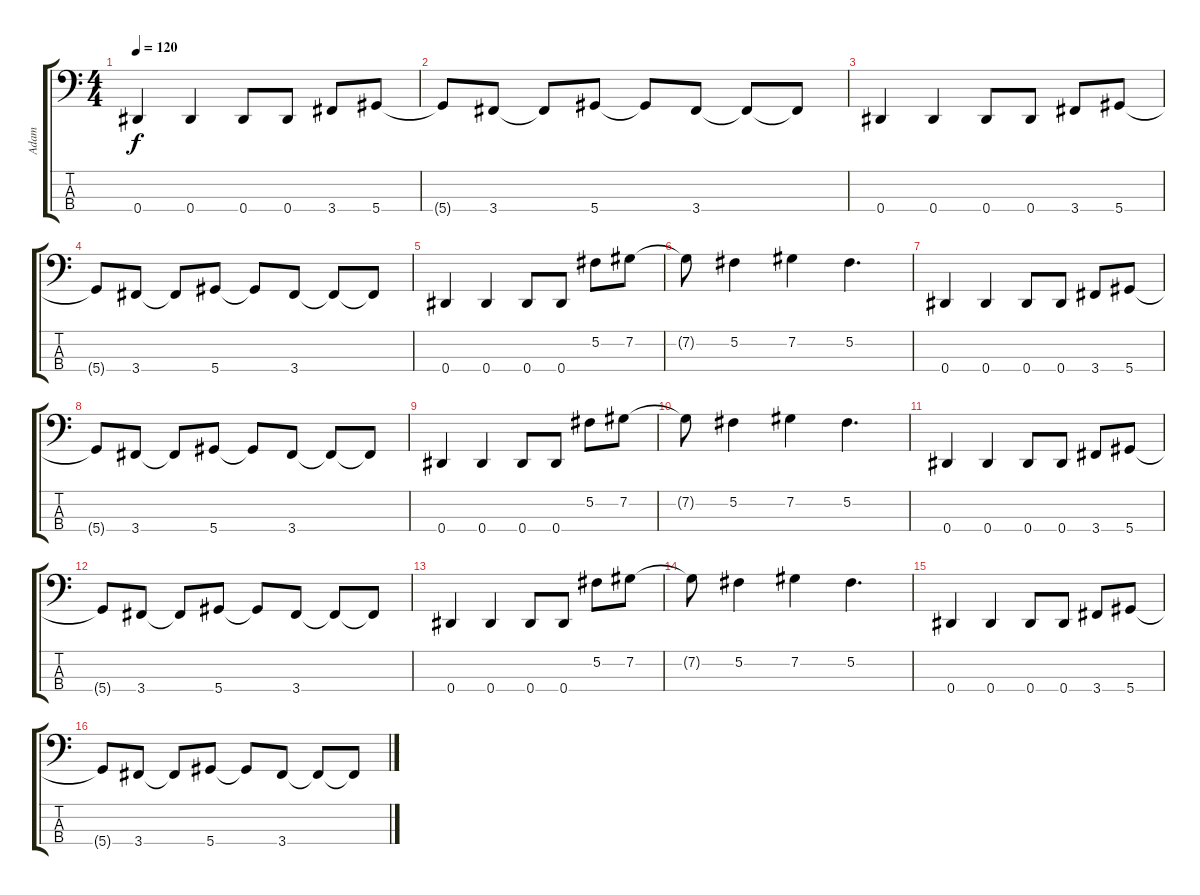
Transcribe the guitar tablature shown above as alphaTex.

\track ("Adam" "Adam") {instrument electricbassfinger}
\staff {score tabs}
\tuning (Gb2 Db2 Ab1 Eb1) {hide}
\ts (4 4)
\tempo 120
\clef f4
\ks c
0.4.4{dy f} 0.4.4 0.4.8 0.4.8 3.4.8 5.4.8 |
5.4{t}.8 3.4.8 3.4{t}.8 5.4.8 5.4{t}.8 3.4.8 3.4{t}.8 3.4{t}.8 |
0.4.4 0.4.4 0.4.8 0.4.8 3.4.8 5.4.8 |
5.4{t}.8 3.4.8 3.4{t}.8 5.4.8 5.4{t}.8 3.4.8 3.4{t}.8 3.4{t}.8 |
0.4.4 0.4.4 0.4.8 0.4.8 5.2.8 7.2.8 |
7.2{t}.8 5.2.4 7.2.4 5.2.4{d} |
0.4.4 0.4.4 0.4.8 0.4.8 3.4.8 5.4.8 |
5.4{t}.8 3.4.8 3.4{t}.8 5.4.8 5.4{t}.8 3.4.8 3.4{t}.8 3.4{t}.8 |
0.4.4 0.4.4 0.4.8 0.4.8 5.2.8 7.2.8 |
7.2{t}.8 5.2.4 7.2.4 5.2.4{d} |
0.4.4 0.4.4 0.4.8 0.4.8 3.4.8 5.4.8 |
5.4{t}.8 3.4.8 3.4{t}.8 5.4.8 5.4{t}.8 3.4.8 3.4{t}.8 3.4{t}.8 |
0.4.4 0.4.4 0.4.8 0.4.8 5.2.8 7.2.8 |
7.2{t}.8 5.2.4 7.2.4 5.2.4{d} |
0.4.4 0.4.4 0.4.8 0.4.8 3.4.8 5.4.8 |
5.4{t}.8 3.4.8 3.4{t}.8 5.4.8 5.4{t}.8 3.4.8 3.4{t}.8 3.4{t}.8
